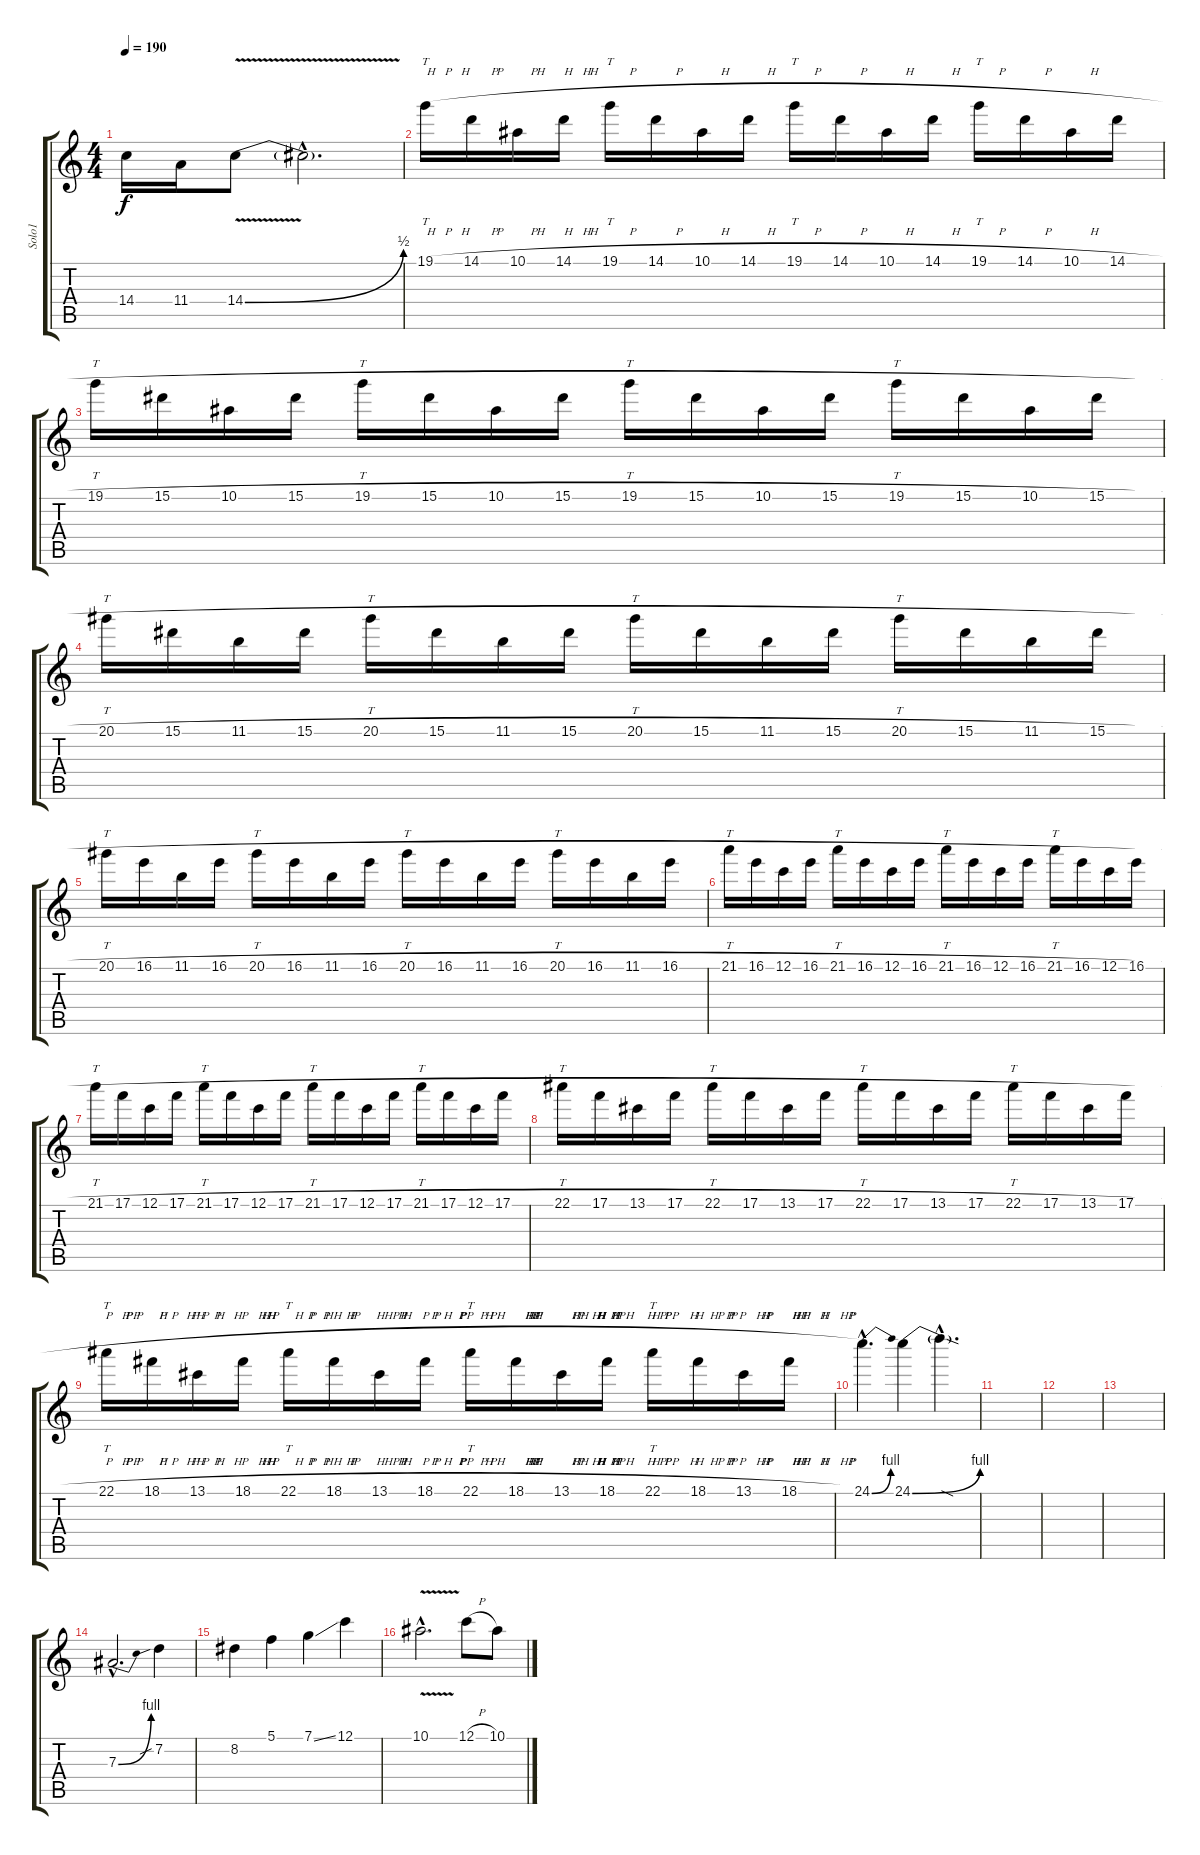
\track ("Solo1" "Solo1") {instrument distortionguitar}
\staff {score tabs}
\tuning (C4 G3 Eb3 Bb2 F2 C2) {hide}
\ts (4 4)
\tempo 190
\clef g2
\ks c
14.4.16{dy f} 11.4.16 14.4{be (bend 0 0 60 2) v}.8 14.4{hac t}.2{d} |
19.1{h}.16{tt balance 0} 14.1{h}.16 10.1{h}.16 14.1{h}.16 19.1{h}.16{tt} 14.1{h}.16 10.1{h}.16 14.1{h}.16 19.1{h}.16{tt} 14.1{h}.16 10.1{h}.16 14.1{h}.16 19.1{h}.16{tt} 14.1{h}.16 10.1{h}.16 14.1{h}.16 |
19.1{h}.16{tt} 15.1{h}.16 10.1{h}.16 15.1{h}.16 19.1{h}.16{tt} 15.1{h}.16 10.1{h}.16 15.1{h}.16 19.1{h}.16{tt} 15.1{h}.16 10.1{h}.16 15.1{h}.16 19.1{h}.16{tt} 15.1{h}.16 10.1{h}.16 15.1{h}.16 |
20.1{h}.16{tt} 15.1{h}.16 11.1{h}.16 15.1{h}.16 20.1{h}.16{tt} 15.1{h}.16 11.1{h}.16 15.1{h}.16 20.1{h}.16{tt} 15.1{h}.16 11.1{h}.16 15.1{h}.16 20.1{h}.16{tt} 15.1{h}.16 11.1{h}.16 15.1{h}.16 |
20.1{h}.16{tt} 16.1{h}.16 11.1{h}.16 16.1{h}.16 20.1{h}.16{tt} 16.1{h}.16 11.1{h}.16 16.1{h}.16 20.1{h}.16{tt} 16.1{h}.16 11.1{h}.16 16.1{h}.16 20.1{h}.16{tt} 16.1{h}.16 11.1{h}.16 16.1{h}.16 |
21.1{h}.16{tt} 16.1{h}.16 12.1{h}.16 16.1{h}.16 21.1{h}.16{tt} 16.1{h}.16 12.1{h}.16 16.1{h}.16 21.1{h}.16{tt} 16.1{h}.16 12.1{h}.16 16.1{h}.16 21.1{h}.16{tt} 16.1{h}.16 12.1{h}.16 16.1{h}.16 |
21.1{h}.16{tt} 17.1{h}.16 12.1{h}.16 17.1{h}.16 21.1{h}.16{tt} 17.1{h}.16 12.1{h}.16 17.1{h}.16 21.1{h}.16{tt} 17.1{h}.16 12.1{h}.16 17.1{h}.16 21.1{h}.16{tt} 17.1{h}.16 12.1{h}.16 17.1{h}.16 |
22.1{h}.16{tt} 17.1{h}.16 13.1{h}.16 17.1{h}.16 22.1{h}.16{tt} 17.1{h}.16 13.1{h}.16 17.1{h}.16 22.1{h}.16{tt} 17.1{h}.16 13.1{h}.16 17.1{h}.16 22.1{h}.16{tt} 17.1{h}.16 13.1{h}.16 17.1{h}.16 |
22.1{h}.16{tt} 18.1{h}.16 13.1{h}.16 18.1{h}.16 22.1{h}.16{tt} 18.1{h}.16 13.1{h}.16 18.1{h}.16 22.1{h}.16{tt} 18.1{h}.16 13.1{h}.16 18.1{h}.16 22.1{h}.16{tt} 18.1{h}.16 13.1{h}.16 18.1{h}.16 |
24.1{be (bend 0 0 60 4) hac}.4{d} 24.1{be (bend 0 0 60 4)}.4 24.1{sod hac t}.4{d} |
|
|
|
7.3{be (bend 0 0 60 4) hac}.2{d balance 8} 7.2{sib}.4 |
8.2.4 5.1.4 7.1{ss}.4 12.1.4 |
10.1{v hac}.2{d} 12.1{h}.8 10.1.8
